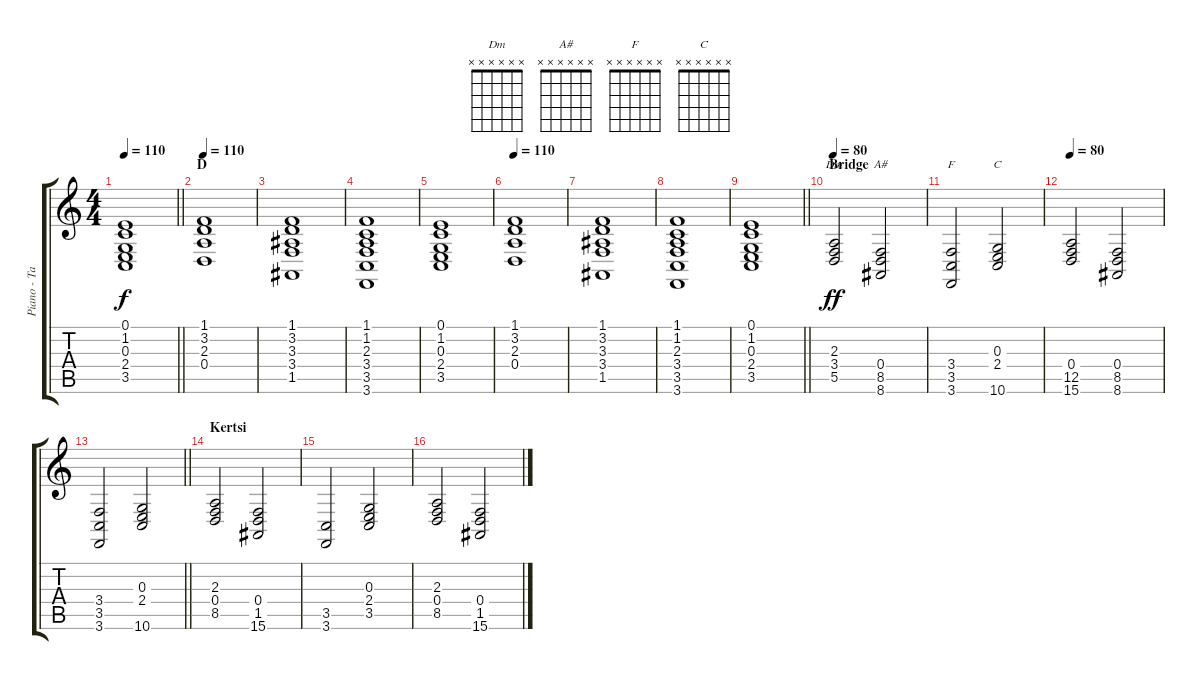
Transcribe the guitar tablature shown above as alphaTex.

\track ("Piano - Tausta" "Piano - Ta") {instrument acousticgrandpiano}
\staff {score tabs}
\tuning (E4 B3 G3 D3 A2 D2) {hide}
\chord ("Dm" x x x x x x)
\chord ("A#" x x x x x x)
\chord ("F" x x x x x x)
\chord ("C" x x x x x x)
\ts (4 4)
\tempo 110
\clef g2
\barLineRight lightlight
\ks c
(0.1 1.2 0.3 2.4 3.5).1{dy f} |
\section ("" "D")
\tempo 110
(1.1 3.2 2.3 0.4).1 |
(1.1 3.2 3.3 3.4 1.5).1 |
(1.1 1.2 2.3 3.4 3.5 3.6).1 |
(0.1 1.2 0.3 2.4 3.5).1 |
\tempo 110
(1.1 3.2 2.3 0.4).1 |
(1.1 3.2 3.3 3.4 1.5).1 |
(1.1 1.2 2.3 3.4 3.5 3.6).1 |
\barLineRight lightlight
(0.1 1.2 0.3 2.4 3.5).1 |
\section ("" "Bridge")
\tempo 80
(2.3 3.4 5.5).2{ch "Dm" dy ff} (0.4 8.5 8.6).2{ch "A#"} |
(3.4 3.5 3.6).2{ch "F"} (0.3 2.4 10.6).2{ch "C"} |
\tempo 80
(0.4 12.5 15.6).2 (0.4 8.5 8.6).2 |
\barLineRight lightlight
(3.4 3.5 3.6).2 (0.3 2.4 10.6).2 |
\section ("" "Kertsi")
(2.3 0.4 8.5).2 (0.4 1.5 15.6).2 |
(3.5 3.6).2 (0.3 2.4 3.5).2 |
(2.3 0.4 8.5).2 (0.4 1.5 15.6).2
